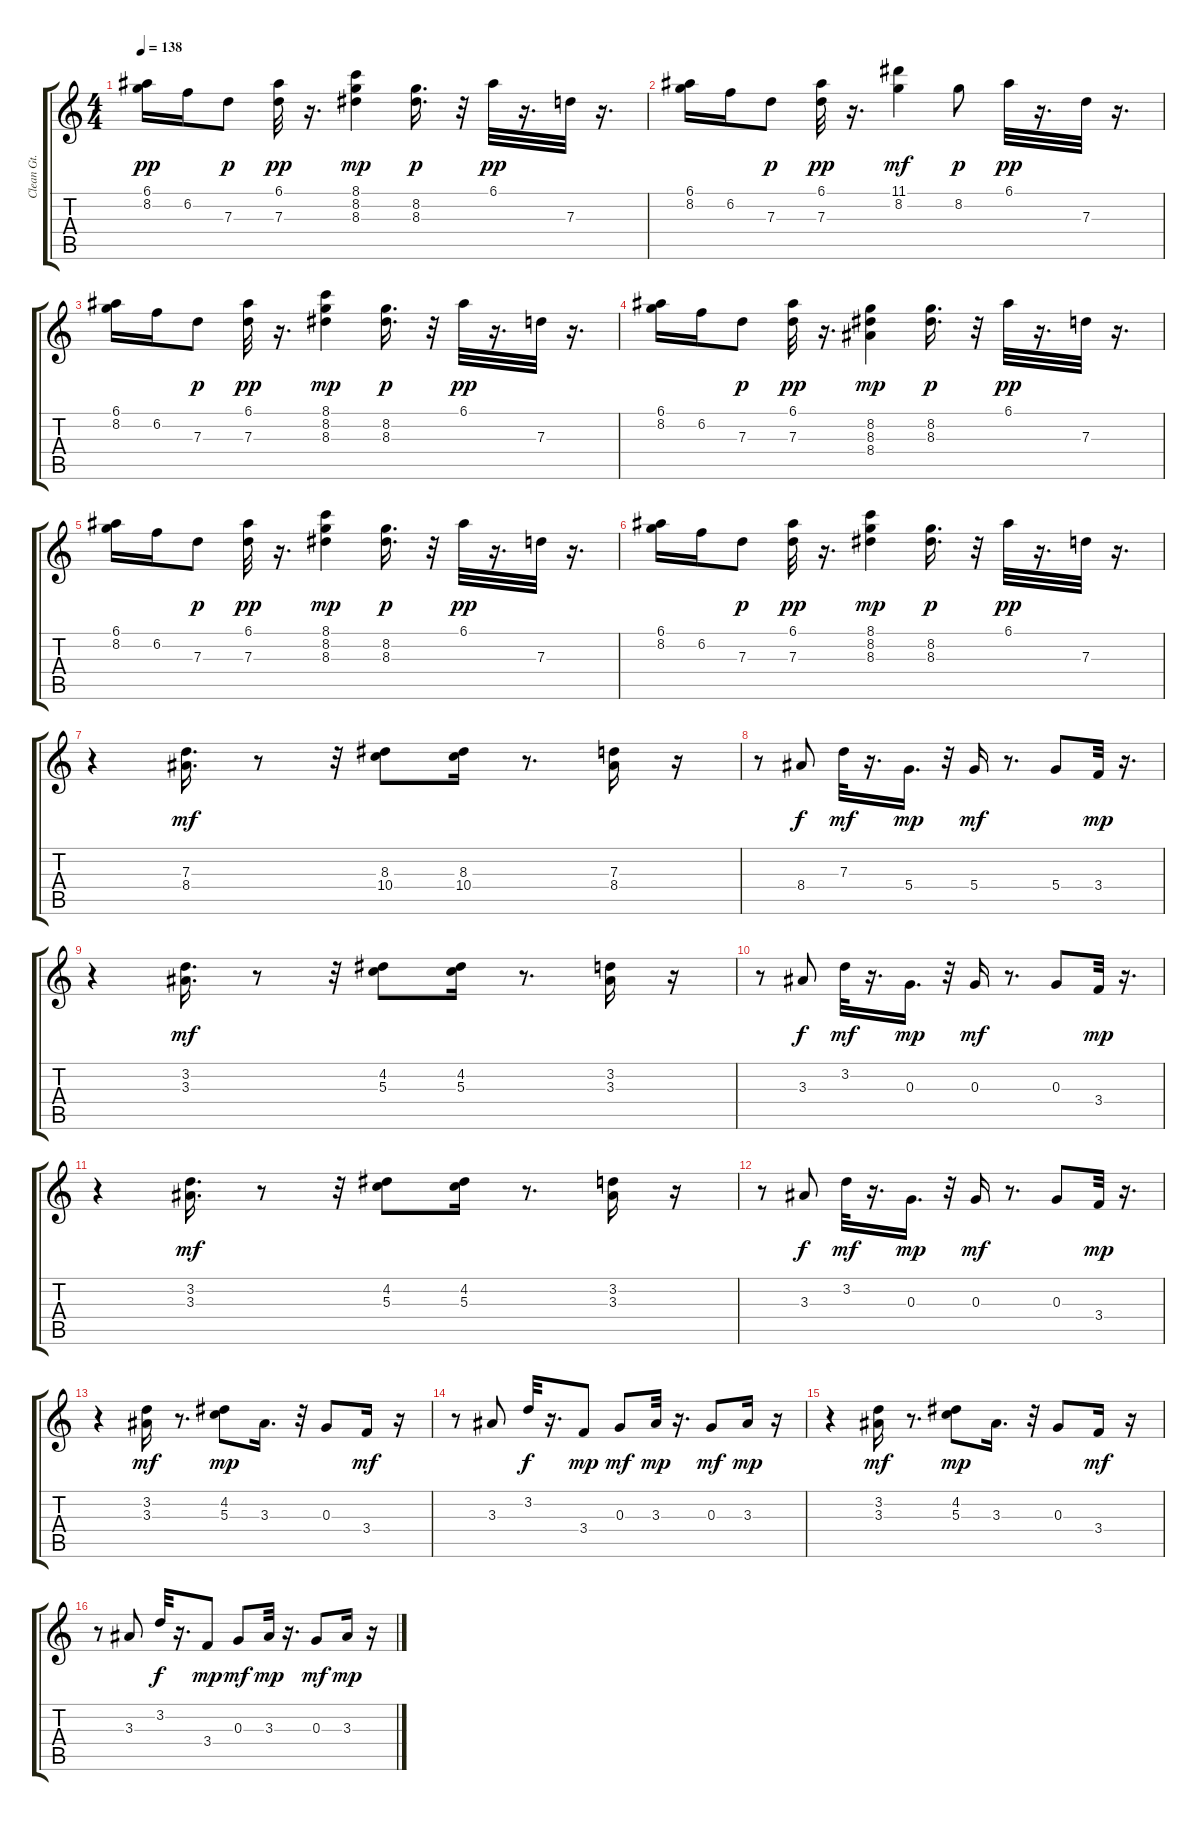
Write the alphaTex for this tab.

\track ("Clean Gt.           " "Clean Gt. ") {instrument electricguitarclean}
\staff {score tabs}
\tuning (E4 B3 G3 D3 A2 E2) {hide}
\ts (4 4)
\tempo 138
\clef g2
\ks c
(6.1 8.2).16{dy pp} 6.2.16 7.3.8{dy p} (6.1 7.3).32{dy pp} r.16{d} (8.1 8.2 8.3).4{dy mp} (8.2 8.3).16{d dy p} r.32 6.1.32{dy pp} r.16{d} 7.3.32 r.16{d} |
(6.1 8.2).16 6.2.16 7.3.8{dy p} (6.1 7.3).32{dy pp} r.16{d} (11.1 8.2).4{dy mf} 8.2.8{dy p} 6.1.32{dy pp} r.16{d} 7.3.32 r.16{d} |
(6.1 8.2).16 6.2.16 7.3.8{dy p} (6.1 7.3).32{dy pp} r.16{d} (8.1 8.2 8.3).4{dy mp} (8.2 8.3).16{d dy p} r.32 6.1.32{dy pp} r.16{d} 7.3.32 r.16{d} |
(6.1 8.2).16 6.2.16 7.3.8{dy p} (6.1 7.3).32{dy pp} r.16{d} (8.2 8.3 8.4).4{dy mp} (8.2 8.3).16{d dy p} r.32 6.1.32{dy pp} r.16{d} 7.3.32 r.16{d} |
(6.1 8.2).16 6.2.16 7.3.8{dy p} (6.1 7.3).32{dy pp} r.16{d} (8.1 8.2 8.3).4{dy mp} (8.2 8.3).16{d dy p} r.32 6.1.32{dy pp} r.16{d} 7.3.32 r.16{d} |
(6.1 8.2).16 6.2.16 7.3.8{dy p} (6.1 7.3).32{dy pp} r.16{d} (8.1 8.2 8.3).4{dy mp} (8.2 8.3).16{d dy p} r.32 6.1.32{dy pp} r.16{d} 7.3.32 r.16{d} |
r.4 (7.3 8.4).16{d dy mf} r.8 r.32 (8.3 10.4).8 (8.3 10.4).16 r.8{d} (7.3 8.4).16 r.16 |
r.8 8.4.8{dy f} 7.3.32{dy mf} r.16{d} 5.4.16{d dy mp} r.32 5.4.16{dy mf} r.8{d} 5.4.8 3.4.32{dy mp} r.16{d} |
r.4 (3.2 3.3).16{d dy mf} r.8 r.32 (4.2 5.3).8 (4.2 5.3).16 r.8{d} (3.2 3.3).16 r.16 |
r.8 3.3.8{dy f} 3.2.32{dy mf} r.16{d} 0.3.16{d dy mp} r.32 0.3.16{dy mf} r.8{d} 0.3.8 3.4.32{dy mp} r.16{d} |
r.4 (3.2 3.3).16{d dy mf} r.8 r.32 (4.2 5.3).8 (4.2 5.3).16 r.8{d} (3.2 3.3).16 r.16 |
r.8 3.3.8{dy f} 3.2.32{dy mf} r.16{d} 0.3.16{d dy mp} r.32 0.3.16{dy mf} r.8{d} 0.3.8 3.4.32{dy mp} r.16{d} |
r.4 (3.2 3.3).16{dy mf} r.8{d} (4.2 5.3).8{dy mp} 3.3.16{d} r.32 0.3.8 3.4.16{dy mf} r.16 |
r.8 3.3.8 3.2.32{dy f} r.16{d} 3.4.8{dy mp} 0.3.8{dy mf} 3.3.32{dy mp} r.16{d} 0.3.8{dy mf} 3.3.16{dy mp} r.16 |
r.4 (3.2 3.3).16{dy mf} r.8{d} (4.2 5.3).8{dy mp} 3.3.16{d} r.32 0.3.8 3.4.16{dy mf} r.16 |
r.8 3.3.8 3.2.32{dy f} r.16{d} 3.4.8{dy mp} 0.3.8{dy mf} 3.3.32{dy mp} r.16{d} 0.3.8{dy mf} 3.3.16{dy mp} r.16
